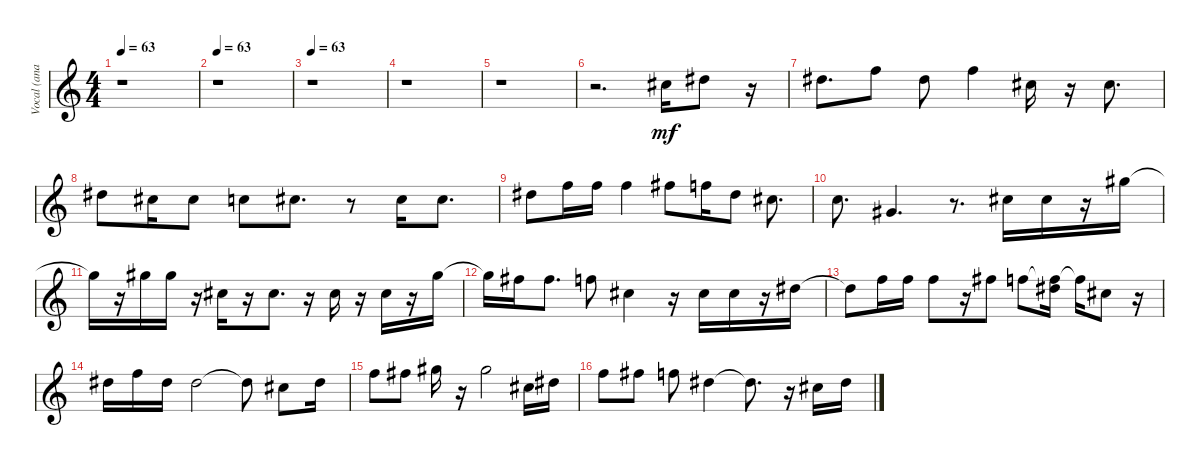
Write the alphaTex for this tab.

\track ("Vocal (Staff" "Vocal (ana") {instrument pad2warm}
\staff {score}
\tuning (E4 B3 G3 D3 A2 E2 B1) {hide}
\ts (4 4)
\tempo 63
\clef g2
\ks c
r.1{dy mf instrument pad2warm} |
\tempo 63
r.1 |
\tempo 63
r.1 |
r.1 |
r.1 |
r.2{d} 9.1.16 11.1.8 r.16 |
11.1.8{d} 13.1.8 11.1.8 13.1.4 9.1.16 r.16 9.1.8{d} |
11.1.8 9.1.16 9.1.8 8.1.8 9.1.8{d} r.8 9.1.16 9.1.8{d} |
11.1.8 13.1.16 13.1.16 13.1.4 14.1.8 13.1.16 11.1.8 9.1.8{d} |
8.1.8{d} 4.1.4{d} r.8{d} 9.1.16 9.1.16 r.16 16.1.16 |
16.1{t}.16 r.16 16.1.16 16.1.16 r.16 9.1.16 r.16 9.1.8{d} r.16 9.1.16 r.16 9.1.16 r.16 16.1.16 |
16.1{t}.16 14.1.16 14.1.8{d} 13.1.8 9.1.4 r.16 9.1.16 9.1.16 r.16 11.1.16 |
11.1{t}.8 13.1.16 13.1.16 13.1.8 r.16 14.1.8 13.1.8 (13.1{t} 16.2).16 13.1{t}.16 9.1.8 r.16 |
11.1.16 13.1.16 11.1.16 11.1.2 11.1{t}.8 9.1.8 11.1.16 |
13.1.8 14.1.8 16.1.16 r.16 16.1.2 9.1.16 11.1.16 |
13.1.8 14.1.8 13.1.8 11.1.4 11.1{t}.8{d} r.16 9.1.16 11.1.16
